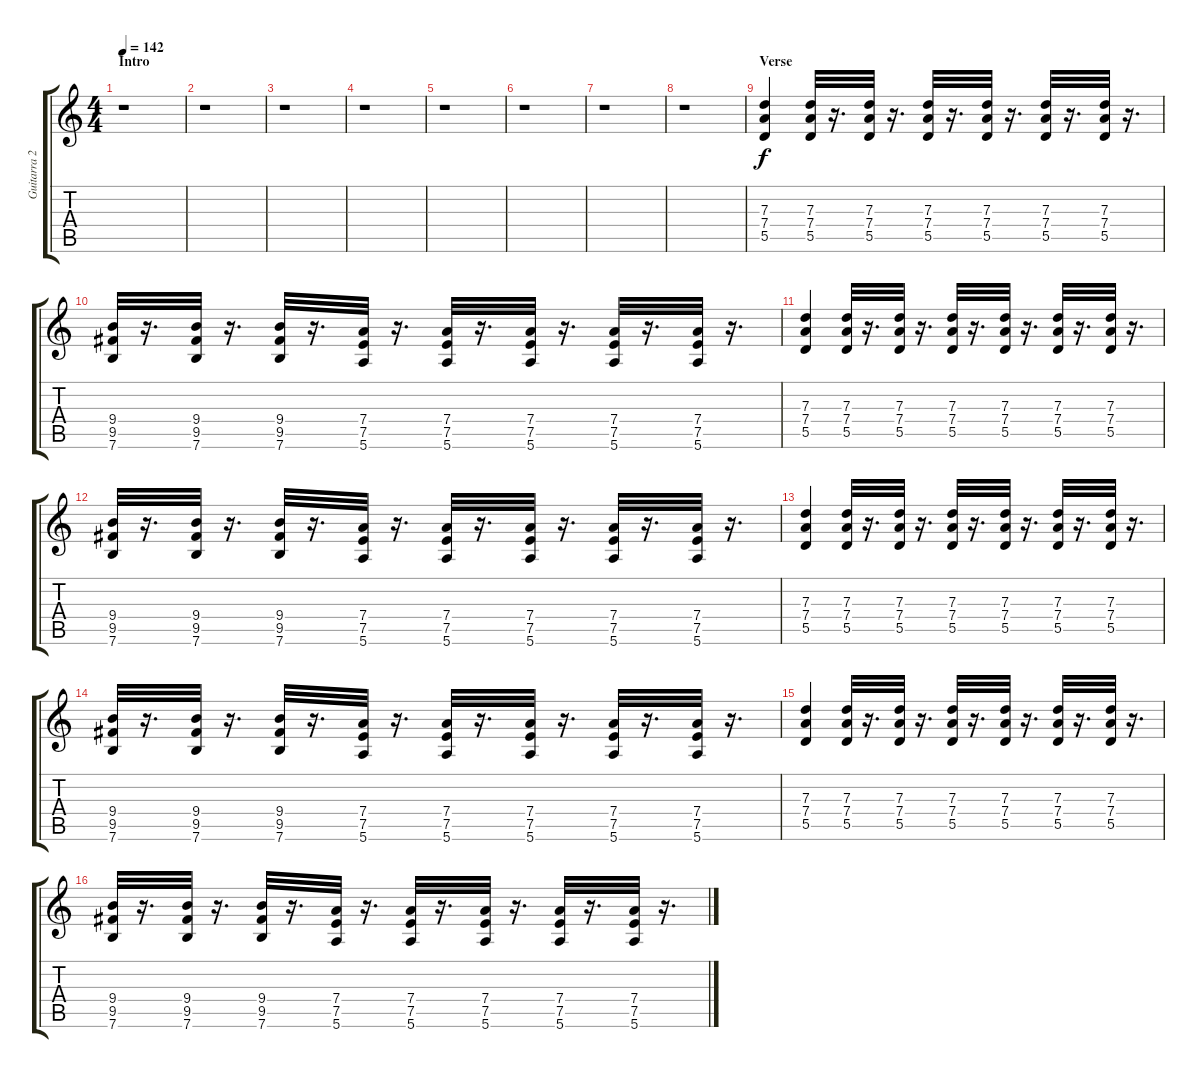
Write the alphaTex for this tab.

\track ("Guitarra 2 - Erik" "Guitarra 2") {instrument distortionguitar}
\staff {score tabs}
\tuning (E4 B3 G3 D3 A2 E2) {hide}
\ts (4 4)
\section ("" "Intro")
\tempo 142
\clef g2
\ks c
r.1{dy f instrument distortionguitar} |
r.1 |
r.1 |
r.1 |
r.1 |
r.1 |
r.1 |
r.1 |
\section ("" "Verse")
(7.3 7.4 5.5).4 (7.3 7.4 5.5).32 r.16{d} (7.3 7.4 5.5).32 r.16{d} (7.3 7.4 5.5).32 r.16{d} (7.3 7.4 5.5).32 r.16{d} (7.3 7.4 5.5).32 r.16{d} (7.3 7.4 5.5).32 r.16{d} |
(9.4 9.5 7.6).32 r.16{d} (9.4 9.5 7.6).32 r.16{d} (9.4 9.5 7.6).32 r.16{d} (7.4 7.5 5.6).32 r.16{d} (7.4 7.5 5.6).32 r.16{d} (7.4 7.5 5.6).32 r.16{d} (7.4 7.5 5.6).32 r.16{d} (7.4 7.5 5.6).32 r.16{d} |
(7.3 7.4 5.5).4 (7.3 7.4 5.5).32 r.16{d} (7.3 7.4 5.5).32 r.16{d} (7.3 7.4 5.5).32 r.16{d} (7.3 7.4 5.5).32 r.16{d} (7.3 7.4 5.5).32 r.16{d} (7.3 7.4 5.5).32 r.16{d} |
(9.4 9.5 7.6).32 r.16{d} (9.4 9.5 7.6).32 r.16{d} (9.4 9.5 7.6).32 r.16{d} (7.4 7.5 5.6).32 r.16{d} (7.4 7.5 5.6).32 r.16{d} (7.4 7.5 5.6).32 r.16{d} (7.4 7.5 5.6).32 r.16{d} (7.4 7.5 5.6).32 r.16{d} |
(7.3 7.4 5.5).4 (7.3 7.4 5.5).32 r.16{d} (7.3 7.4 5.5).32 r.16{d} (7.3 7.4 5.5).32 r.16{d} (7.3 7.4 5.5).32 r.16{d} (7.3 7.4 5.5).32 r.16{d} (7.3 7.4 5.5).32 r.16{d} |
(9.4 9.5 7.6).32 r.16{d} (9.4 9.5 7.6).32 r.16{d} (9.4 9.5 7.6).32 r.16{d} (7.4 7.5 5.6).32 r.16{d} (7.4 7.5 5.6).32 r.16{d} (7.4 7.5 5.6).32 r.16{d} (7.4 7.5 5.6).32 r.16{d} (7.4 7.5 5.6).32 r.16{d} |
(7.3 7.4 5.5).4 (7.3 7.4 5.5).32 r.16{d} (7.3 7.4 5.5).32 r.16{d} (7.3 7.4 5.5).32 r.16{d} (7.3 7.4 5.5).32 r.16{d} (7.3 7.4 5.5).32 r.16{d} (7.3 7.4 5.5).32 r.16{d} |
(9.4 9.5 7.6).32 r.16{d} (9.4 9.5 7.6).32 r.16{d} (9.4 9.5 7.6).32 r.16{d} (7.4 7.5 5.6).32 r.16{d} (7.4 7.5 5.6).32 r.16{d} (7.4 7.5 5.6).32 r.16{d} (7.4 7.5 5.6).32 r.16{d} (7.4 7.5 5.6).32 r.16{d}
